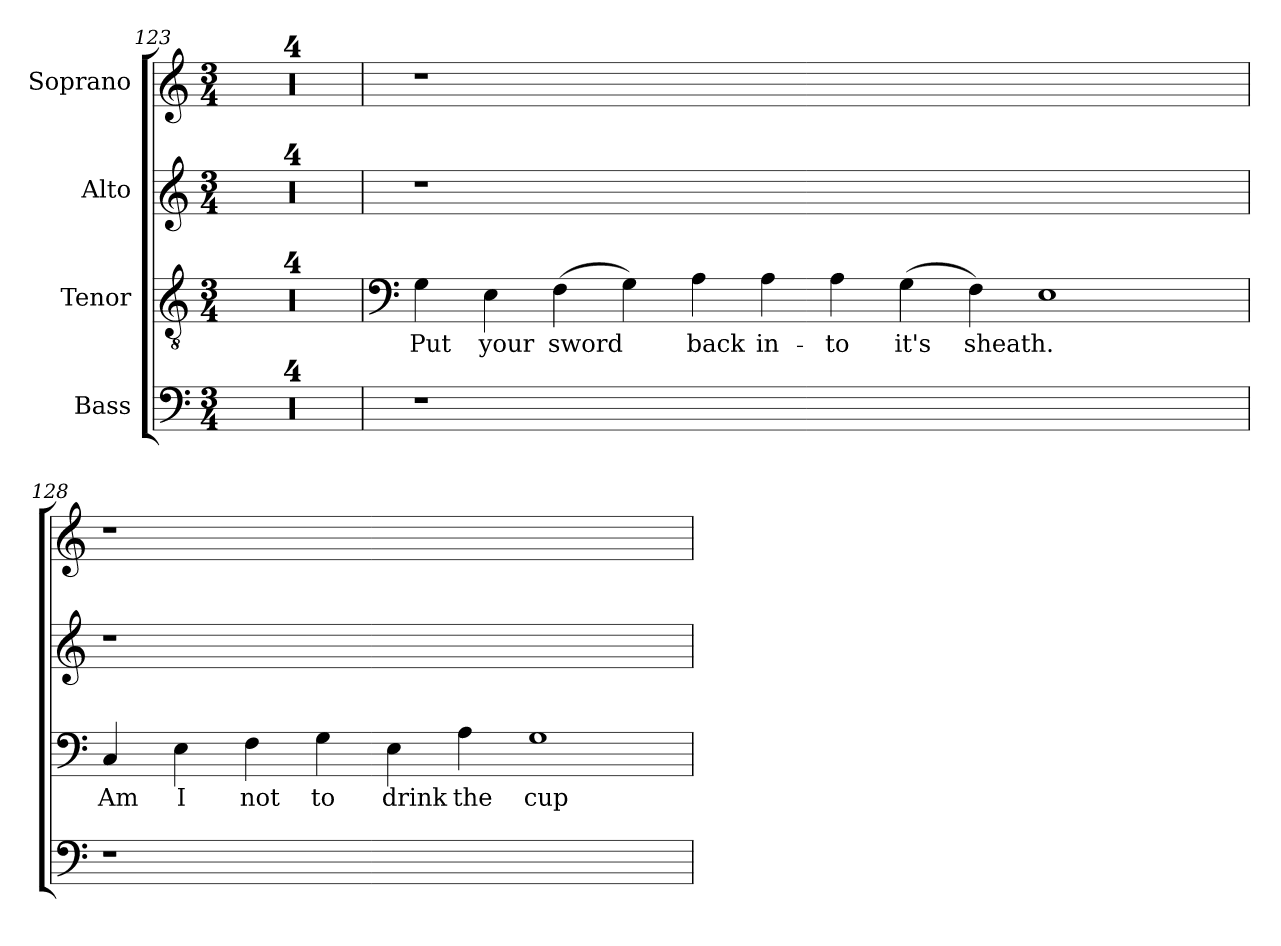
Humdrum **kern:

**kern	**kern	**text	**kern	**kern
*part4	*part3	*part3	*part2	*part1
*staff4	*staff3	*staff3	*staff2	*staff1
*I"Bass	*I"Tenor	*	*I"Alto	*I"Soprano
*clefF4	*clefGv2	*	*clefG2	*clefG2
*	*ITrd7c12	*	*	*
*k[]	*k[]	*	*k[]	*k[]
*C:	*C:	*	*C:	*C:
*M3/4	*M3/4	*	*M3/4	*M3/4
=123	=123	=123	=123	=123
!LO:N:vis=1	!LO:N:vis=1	!	!LO:N:vis=1	!LO:N:vis=1
2.r	2.r	.	2.r	2.r
=124	=124	=124	=124	=124
!LO:N:vis=1	!LO:N:vis=1	!	!LO:N:vis=1	!LO:N:vis=1
2.r	2.r	.	2.r	2.r
=125	=125	=125	=125	=125
!LO:N:vis=1	!LO:N:vis=1	!	!LO:N:vis=1	!LO:N:vis=1
2.r	2.r	.	2.r	2.r
!!LO:LB:g=z
=126	=126	=126	=126	=126
!LO:N:vis=1	!LO:N:vis=1	!	!LO:N:vis=1	!LO:N:vis=1
2.r	2.r	.	2.r	2.r
=127	=127	=127	=127	=127
*	*clefF4	*	*	*
!LO:N:vis=1	!	!	!	!
!	!	!LO:LY:b:color=#000000	!LO:N:vis=1	!LO:N:vis=1
2.r	4GGi\	Put	2.r	2.r
!	!	!LO:LY:b:color=#000000	!	!
.	4EEi\	your	.	.
!	!	!LO:LY:b:color=#000000	!	!
.	(4FFi\	sword	.	.
0ryy	4GGi\)	.	0ryy	0ryy
!	!	!LO:LY:b:color=#000000	!	!
.	4AAi\	back	.	.
!	!	!LO:LY:b:color=#000000	!	!
.	4AAi\	in-	.	.
!	!	!LO:LY:b:color=#000000	!	!
.	4AAi\	-to	.	.
!	!	!LO:LY:b:color=#000000	!	!
.	(4GGi\	it's	.	.
!	!	!LO:LY:b:color=#000000	!	!
.	4FFi\)	sheath.	.	.
.	1EEi	.	.	.
2ryy	.	.	2ryy	2ryy
=128	=128	=128	=128	=128
!LO:N:vis=1	!	!	!	!
!	!	!LO:LY:b:color=#000000	!LO:N:vis=1	!LO:N:vis=1
2.r	4CCi/	Am	2.r	2.r
!	!	!LO:LY:b:color=#000000	!	!
.	4EEi\	I	.	.
!	!	!LO:LY:b:color=#000000	!	!
.	4FFi\	not	.	.
!	!	!LO:LY:b:color=#000000	!	!
1..ryy	4GGi\	to	1..ryy	1..ryy
!	!	!LO:LY:b:color=#000000	!	!
.	4EEi\	drink	.	.
!	!	!LO:LY:b:color=#000000	!	!
.	4AAi\	the	.	.
!	!	!LO:LY:b:color=#000000	!	!
.	1GGi	cup	.	.
=	=	=	=	=
*-	*-	*-	*-	*-
